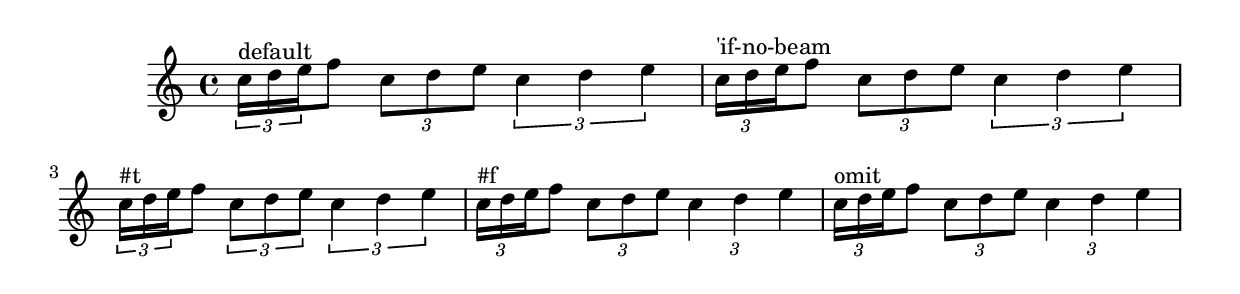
%% DO NOT EDIT this file manually; it is automatically
%% generated from LSR http://lsr.di.unimi.it
%% Make any changes in LSR itself, or in Documentation/snippets/new/ ,
%% and then run scripts/auxiliar/makelsr.py
%%
%% This file is in the public domain.
\version "2.18.0"

\header {
  lsrtags = "rhythms, tweaks-and-overrides"

  texidoc = "
The default behavior of tuplet-bracket visibility is to print a bracket
unless there is a beam of the same length as the tuplet. To control the
visibility of tuplet brackets, set the property
@code{'bracket-visibility} to either @code{#t} (always print a
bracket), @code{#f} (never print a bracket) or @code{#'if-no-beam}
(only print a bracket if there is no beam).

"
  doctitle = "Controlling tuplet bracket visibility"
} % begin verbatim

music = \relative c'' {
  \tuplet 3/2 { c16[ d e } f8]
  \tuplet 3/2 { c8 d e }
  \tuplet 3/2 { c4 d e }
}

\new Voice {
  \relative c' {
    << \music s4^"default" >>
    \override TupletBracket.bracket-visibility = #'if-no-beam
    << \music s4^"'if-no-beam" >>
    \override TupletBracket.bracket-visibility = ##t
    << \music s4^"#t" >>
    \override TupletBracket.bracket-visibility = ##f
    << \music s4^"#f" >>
    %% v2.18 :
    \omit TupletBracket
    << \music s4^"omit" >>
  }
}
